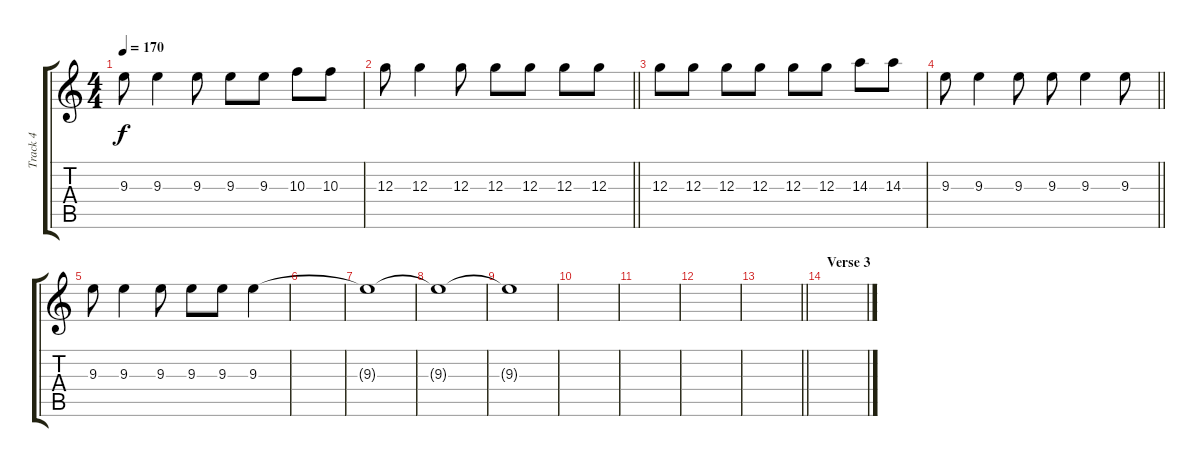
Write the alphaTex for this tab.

\track ("Track 4" "Track 4") {instrument overdrivenguitar}
\staff {score tabs}
\tuning (E4 B3 G3 D3 A2 E2) {hide}
\ts (4 4)
\tempo 170
\clef g2
\ks c
9.3.8{dy f} 9.3.4 9.3.8 9.3.8 9.3.8 10.3.8 10.3.8 |
\barLineRight lightlight
12.3.8 12.3.4 12.3.8 12.3.8 12.3.8 12.3.8 12.3.8 |
12.3.8 12.3.8 12.3.8 12.3.8 12.3.8 12.3.8 14.3.8 14.3.8 |
\barLineRight lightlight
9.3.8 9.3.4 9.3.8 9.3.8 9.3.4 9.3.8 |
9.3.8 9.3.4 9.3.8 9.3.8 9.3.8 9.3.4 |
|
9.3{t}.1 |
9.3{t}.1 |
9.3{t}.1 |
|
|
|
\barLineRight lightlight
|
\section ("" "Verse 3")
